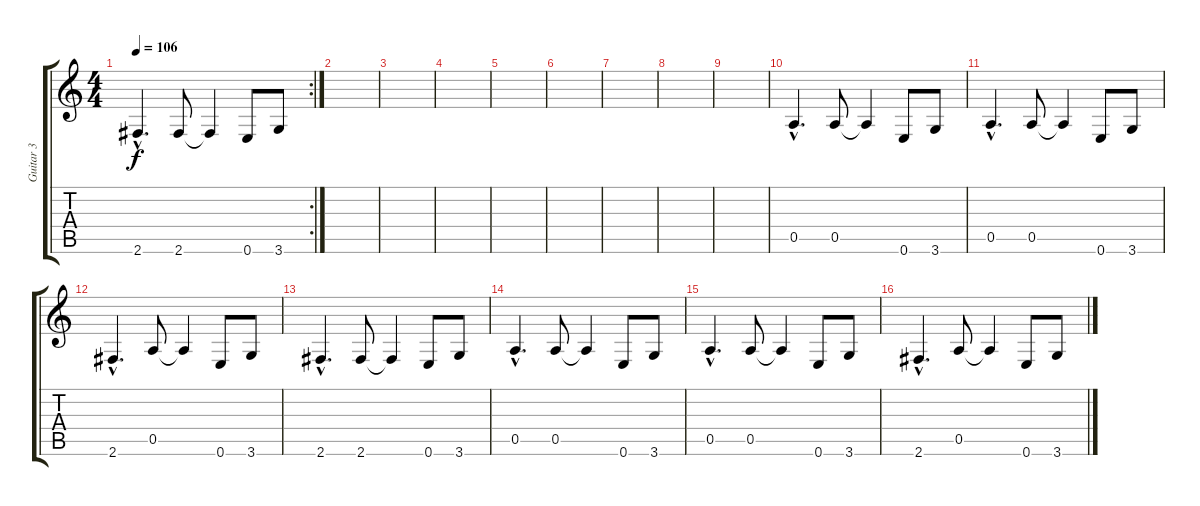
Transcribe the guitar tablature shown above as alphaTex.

\track ("Guitar 3" "Guitar 3") {instrument electricguitarjazz}
\staff {score tabs}
\tuning (E4 B3 G3 D3 A2 E2) {hide}
\rc 2
\ts (4 4)
\tempo 106
\clef g2
\ks c
2.6{hac}.4{d dy f} 2.6.8 2.6{t}.4 0.6.8 3.6.8 |
|
|
|
|
|
|
|
|
0.5{hac}.4{d} 0.5.8 0.5{t}.4 0.6.8 3.6.8 |
0.5{hac}.4{d} 0.5.8 0.5{t}.4 0.6.8 3.6.8 |
2.6{hac}.4{d} 0.5.8 0.5{t}.4 0.6.8 3.6.8 |
2.6{hac}.4{d} 2.6.8 2.6{t}.4 0.6.8 3.6.8 |
0.5{hac}.4{d} 0.5.8 0.5{t}.4 0.6.8 3.6.8 |
0.5{hac}.4{d} 0.5.8 0.5{t}.4 0.6.8 3.6.8 |
2.6{hac}.4{d} 0.5.8 0.5{t}.4 0.6.8 3.6.8
